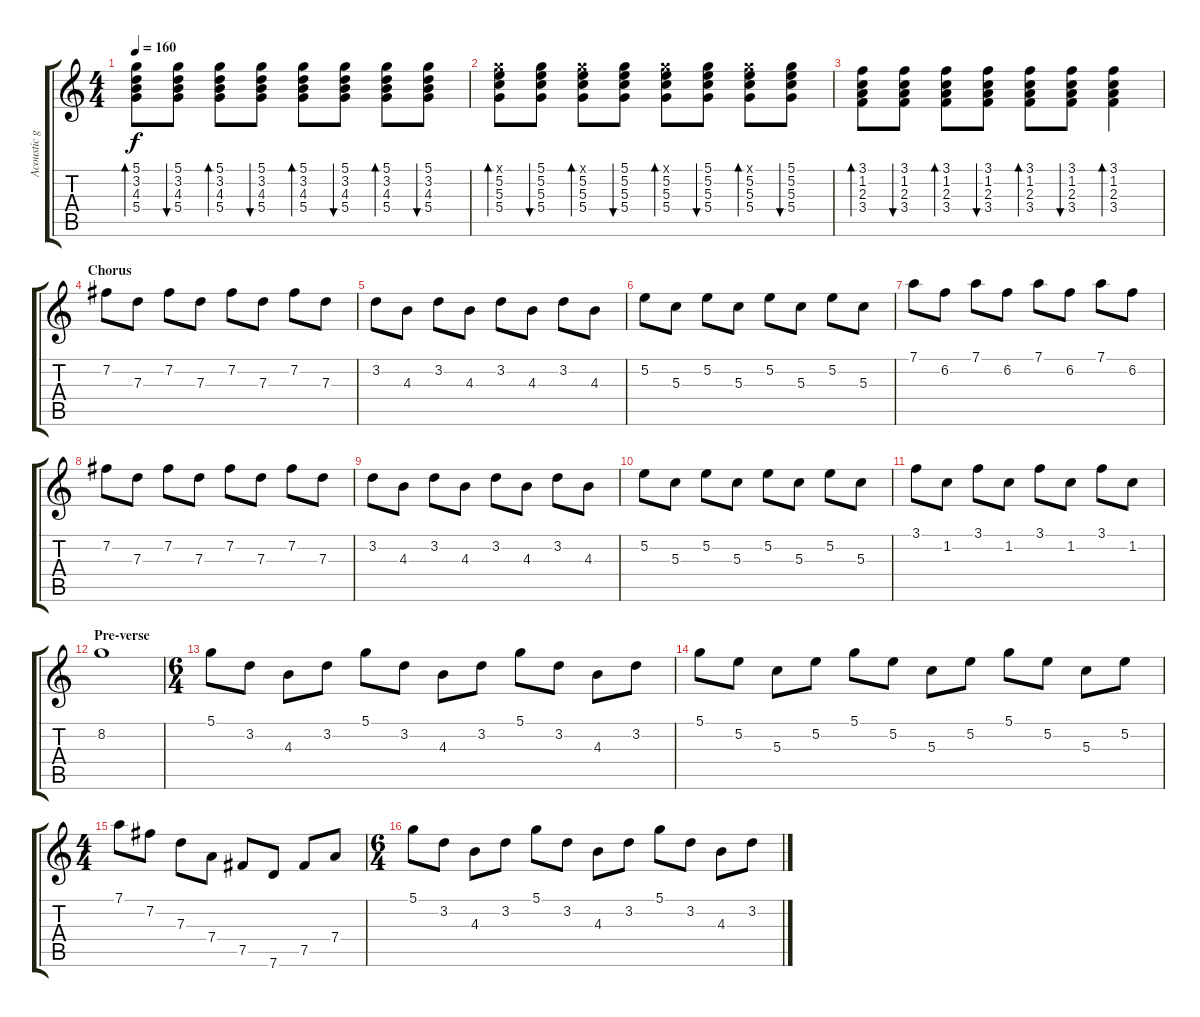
\track ("Acoustic guitar" "Acoustic g") {instrument acousticguitarsteel}
\staff {score tabs}
\tuning (D4 B3 G3 D3 B2 G2) {hide}
\ts (4 4)
\tempo 160
\clef g2
\ks c
(5.1 3.2 4.3 5.4).8{bd 60 dy f} (5.1 3.2 4.3 5.4).8{bu 60} (5.1 3.2 4.3 5.4).8{bd 60} (5.1 3.2 4.3 5.4).8{bu 60} (5.1 3.2 4.3 5.4).8{bd 60} (5.1 3.2 4.3 5.4).8{bu 60} (5.1 3.2 4.3 5.4).8{bd 60} (5.1 3.2 4.3 5.4).8{bu 60} |
(5.1{x} 5.2 5.3 5.4).8{bd 60} (5.1 5.2 5.3 5.4).8{bu 60} (5.1{x} 5.2 5.3 5.4).8{bd 60} (5.1 5.2 5.3 5.4).8{bu 60} (5.1{x} 5.2 5.3 5.4).8{bd 60} (5.1 5.2 5.3 5.4).8{bu 60} (5.1{x} 5.2 5.3 5.4).8{bd 60} (5.1 5.2 5.3 5.4).8{bu 60} |
(3.1 1.2 2.3 3.4).8{bd 60} (3.1 1.2 2.3 3.4).8{bu 60} (3.1 1.2 2.3 3.4).8{bd 60} (3.1 1.2 2.3 3.4).8{bu 60} (3.1 1.2 2.3 3.4).8{bd 60} (3.1 1.2 2.3 3.4).8{bu 60} (3.1 1.2 2.3 3.4).4{bd 60} |
\section ("" "Chorus")
7.2.8 7.3.8 7.2.8 7.3.8 7.2.8 7.3.8 7.2.8 7.3.8 |
3.2.8 4.3.8 3.2.8 4.3.8 3.2.8 4.3.8 3.2.8 4.3.8 |
5.2.8 5.3.8 5.2.8 5.3.8 5.2.8 5.3.8 5.2.8 5.3.8 |
7.1.8 6.2.8 7.1.8 6.2.8 7.1.8 6.2.8 7.1.8 6.2.8 |
7.2.8 7.3.8 7.2.8 7.3.8 7.2.8 7.3.8 7.2.8 7.3.8 |
3.2.8 4.3.8 3.2.8 4.3.8 3.2.8 4.3.8 3.2.8 4.3.8 |
5.2.8 5.3.8 5.2.8 5.3.8 5.2.8 5.3.8 5.2.8 5.3.8 |
3.1.8 1.2.8 3.1.8 1.2.8 3.1.8 1.2.8 3.1.8 1.2.8 |
\section ("" "Pre-verse")
8.2.1 |
\ts (6 4)
5.1.8 3.2.8 4.3.8 3.2.8 5.1.8 3.2.8 4.3.8 3.2.8 5.1.8 3.2.8 4.3.8 3.2.8 |
5.1.8 5.2.8 5.3.8 5.2.8 5.1.8 5.2.8 5.3.8 5.2.8 5.1.8 5.2.8 5.3.8 5.2.8 |
\ts (4 4)
7.1.8 7.2.8 7.3.8 7.4.8 7.5.8 7.6.8 7.5.8 7.4.8 |
\ts (6 4)
5.1.8 3.2.8 4.3.8 3.2.8 5.1.8 3.2.8 4.3.8 3.2.8 5.1.8 3.2.8 4.3.8 3.2.8
